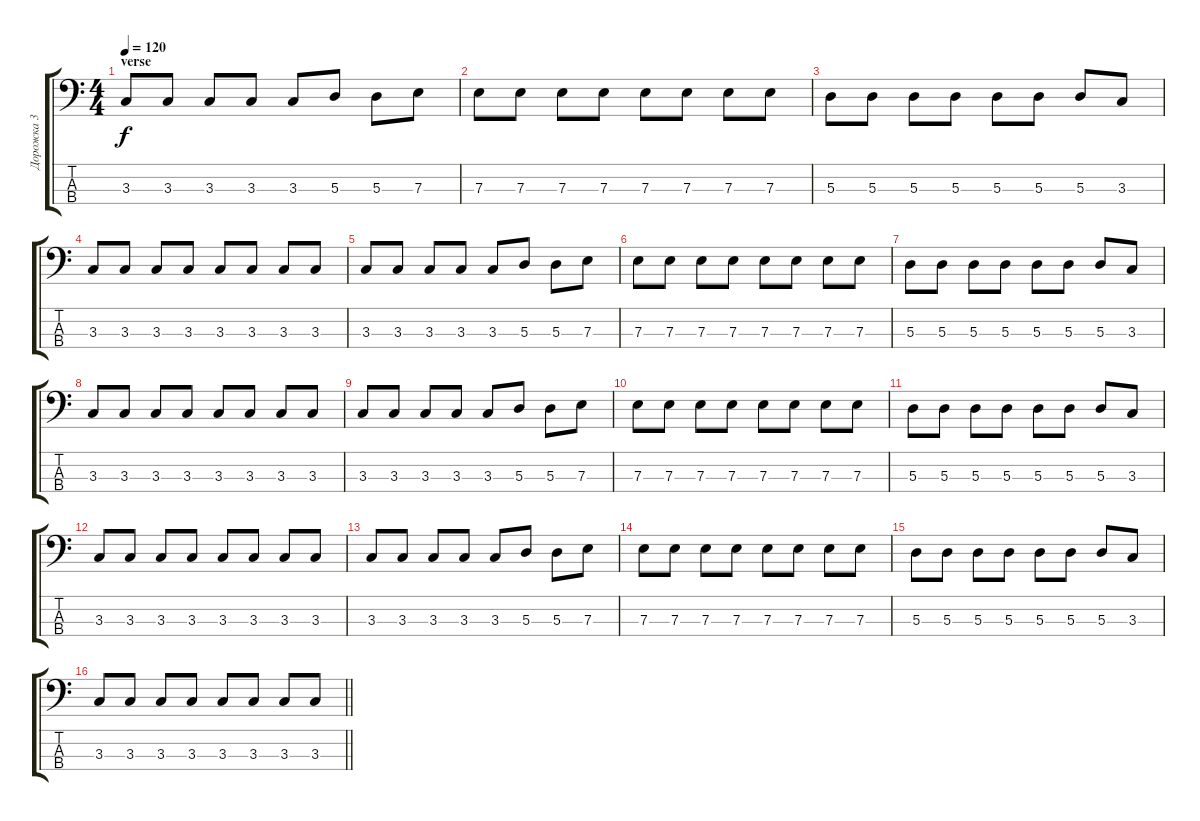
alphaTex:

\track ("Дорожка 3" "Дорожка 3") {instrument electricbassfinger}
\staff {score tabs}
\tuning (G2 D2 A1 E1) {hide}
\ts (4 4)
\section ("" "verse")
\tempo 120
\clef f4
\ks c
3.3.8{dy f} 3.3.8 3.3.8 3.3.8 3.3.8 5.3.8 5.3.8 7.3.8 |
7.3.8 7.3.8 7.3.8 7.3.8 7.3.8 7.3.8 7.3.8 7.3.8 |
5.3.8 5.3.8 5.3.8 5.3.8 5.3.8 5.3.8 5.3.8 3.3.8 |
3.3.8 3.3.8 3.3.8 3.3.8 3.3.8 3.3.8 3.3.8 3.3.8 |
3.3.8 3.3.8 3.3.8 3.3.8 3.3.8 5.3.8 5.3.8 7.3.8 |
7.3.8 7.3.8 7.3.8 7.3.8 7.3.8 7.3.8 7.3.8 7.3.8 |
5.3.8 5.3.8 5.3.8 5.3.8 5.3.8 5.3.8 5.3.8 3.3.8 |
3.3.8 3.3.8 3.3.8 3.3.8 3.3.8 3.3.8 3.3.8 3.3.8 |
3.3.8 3.3.8 3.3.8 3.3.8 3.3.8 5.3.8 5.3.8 7.3.8 |
7.3.8 7.3.8 7.3.8 7.3.8 7.3.8 7.3.8 7.3.8 7.3.8 |
5.3.8 5.3.8 5.3.8 5.3.8 5.3.8 5.3.8 5.3.8 3.3.8 |
3.3.8 3.3.8 3.3.8 3.3.8 3.3.8 3.3.8 3.3.8 3.3.8 |
3.3.8 3.3.8 3.3.8 3.3.8 3.3.8 5.3.8 5.3.8 7.3.8 |
7.3.8 7.3.8 7.3.8 7.3.8 7.3.8 7.3.8 7.3.8 7.3.8 |
5.3.8 5.3.8 5.3.8 5.3.8 5.3.8 5.3.8 5.3.8 3.3.8 |
\barLineRight lightlight
3.3.8 3.3.8 3.3.8 3.3.8 3.3.8 3.3.8 3.3.8 3.3.8
